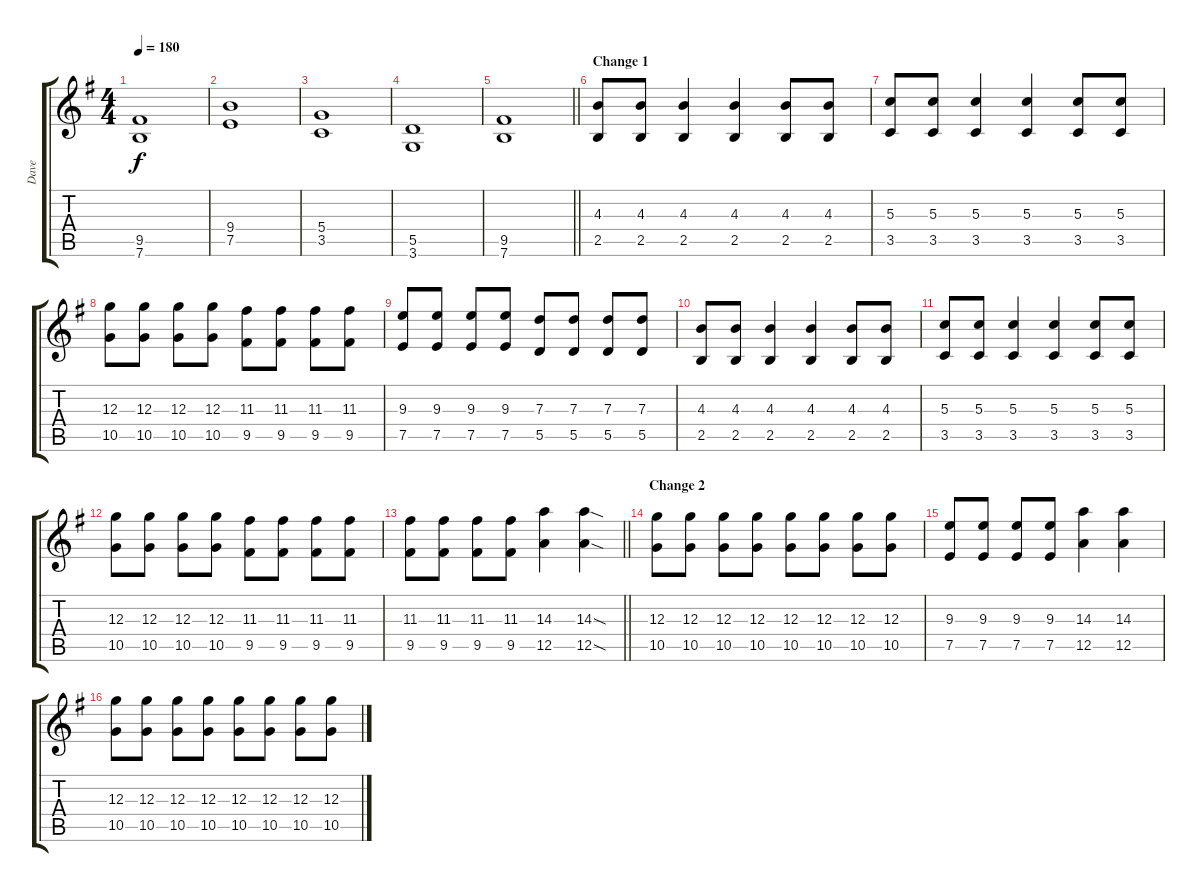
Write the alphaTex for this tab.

\track ("Dave" "Dave") {instrument distortionguitar}
\staff {score tabs}
\tuning (E4 B3 G3 D3 A2 E2) {hide}
\ts (4 4)
\tempo 180
\clef g2
\ks g
(9.5 7.6).1{dy f} |
(9.4 7.5).1 |
(5.4 3.5).1 |
(5.5 3.6).1 |
\barLineRight lightlight
(9.5 7.6).1 |
\section ("" "Change 1")
(4.3 2.5).8 (4.3 2.5).8 (4.3 2.5).4 (4.3 2.5).4 (4.3 2.5).8 (4.3 2.5).8 |
(5.3 3.5).8 (5.3 3.5).8 (5.3 3.5).4 (5.3 3.5).4 (5.3 3.5).8 (5.3 3.5).8 |
(12.3 10.5).8 (12.3 10.5).8 (12.3 10.5).8 (12.3 10.5).8 (11.3 9.5).8 (11.3 9.5).8 (11.3 9.5).8 (11.3 9.5).8 |
(9.3 7.5).8 (9.3 7.5).8 (9.3 7.5).8 (9.3 7.5).8 (7.3 5.5).8 (7.3 5.5).8 (7.3 5.5).8 (7.3 5.5).8 |
(4.3 2.5).8 (4.3 2.5).8 (4.3 2.5).4 (4.3 2.5).4 (4.3 2.5).8 (4.3 2.5).8 |
(5.3 3.5).8 (5.3 3.5).8 (5.3 3.5).4 (5.3 3.5).4 (5.3 3.5).8 (5.3 3.5).8 |
(12.3 10.5).8 (12.3 10.5).8 (12.3 10.5).8 (12.3 10.5).8 (11.3 9.5).8 (11.3 9.5).8 (11.3 9.5).8 (11.3 9.5).8 |
\barLineRight lightlight
(11.3 9.5).8 (11.3 9.5).8 (11.3 9.5).8 (11.3 9.5).8 (14.3 12.5).4 (14.3{sod} 12.5{sod}).4 |
\section ("" "Change 2")
(12.3 10.5).8 (12.3 10.5).8 (12.3 10.5).8 (12.3 10.5).8 (12.3 10.5).8 (12.3 10.5).8 (12.3 10.5).8 (12.3 10.5).8 |
(9.3 7.5).8 (9.3 7.5).8 (9.3 7.5).8 (9.3 7.5).8 (14.3 12.5).4 (14.3 12.5).4 |
(12.3 10.5).8 (12.3 10.5).8 (12.3 10.5).8 (12.3 10.5).8 (12.3 10.5).8 (12.3 10.5).8 (12.3 10.5).8 (12.3 10.5).8
